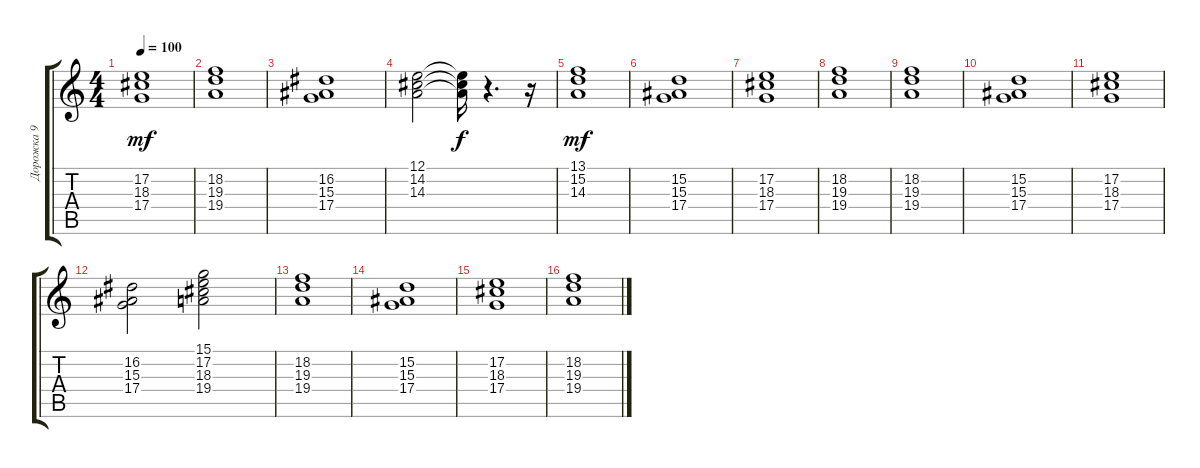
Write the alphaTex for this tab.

\track ("Дорожка 9" "Дорожка 9") {instrument stringensemble1}
\staff {score tabs}
\tuning (E4 B3 G3 D3 A2 E2) {hide}
\ts (4 4)
\tempo 100
\clef g2
\ks c
(17.2 18.3 17.4).1{dy mf} |
(18.2 19.3 19.4).1 |
(16.2 15.3 17.4).1 |
(12.1 14.2 14.3).2 (12.1{t} 14.2{t} 14.3{t}).16{dy f} r.4{d} r.16 |
(13.1 15.2 14.3).1{dy mf} |
(15.2 15.3 17.4).1 |
(17.2 18.3 17.4).1 |
(18.2 19.3 19.4).1 |
(18.2 19.3 19.4).1 |
(15.2 15.3 17.4).1 |
(17.2 18.3 17.4).1 |
(16.2 15.3 17.4).2 (15.1 17.2 18.3 19.4).2 |
(18.2 19.3 19.4).1 |
(15.2 15.3 17.4).1 |
(17.2 18.3 17.4).1 |
(18.2 19.3 19.4).1
